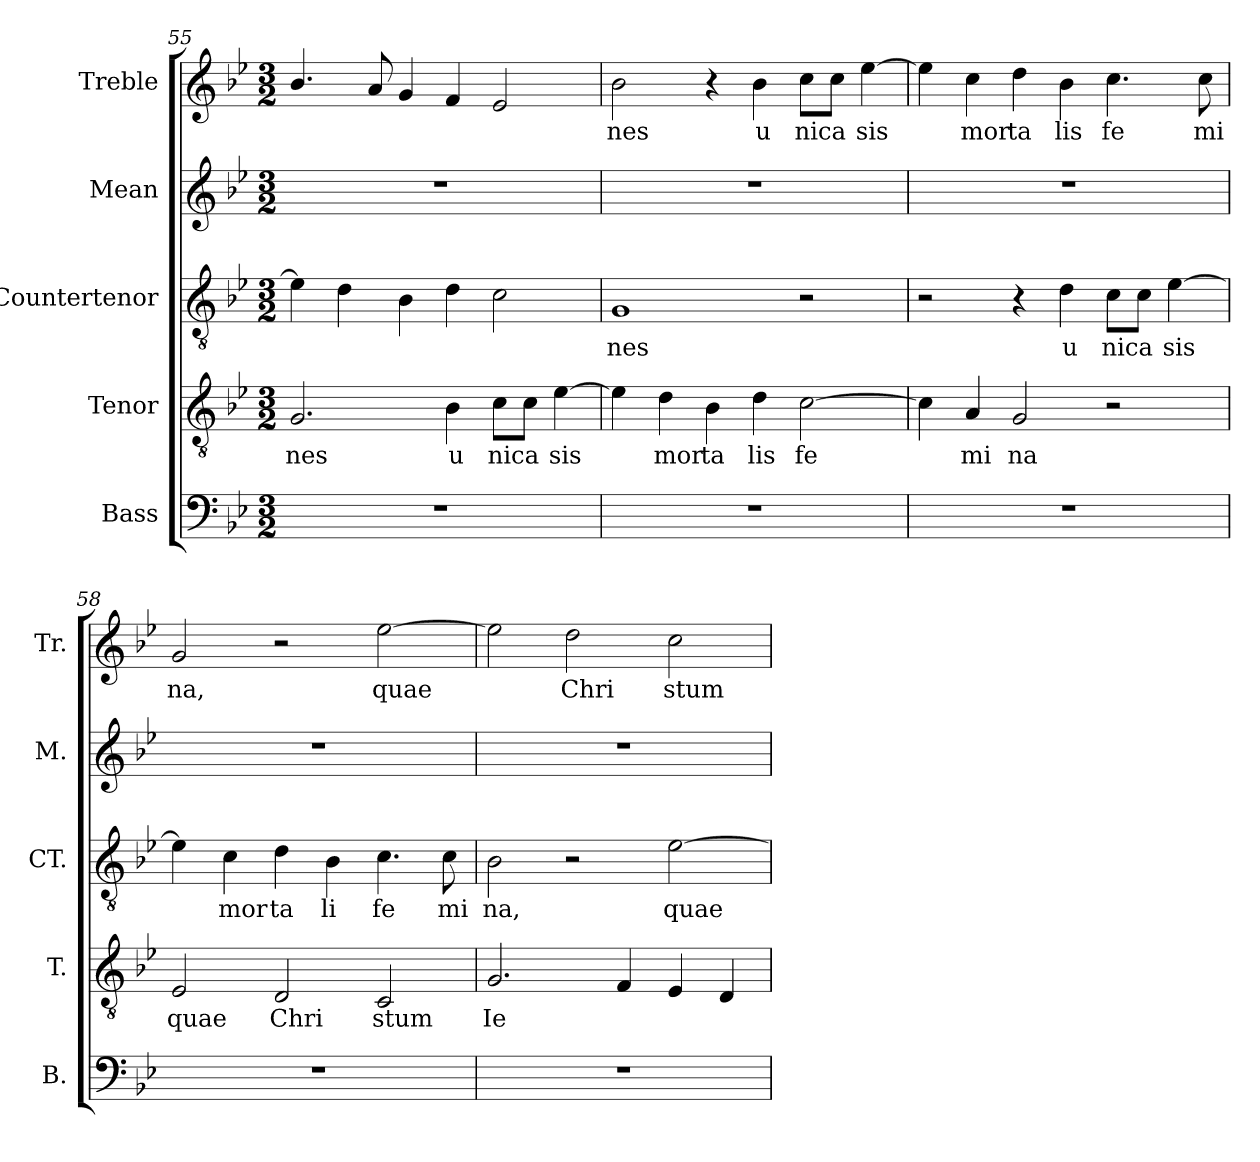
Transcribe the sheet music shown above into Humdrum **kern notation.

**kern	**kern	**text	**kern	**text	**kern	**kern	**text
*part5	*part4	*part4	*part3	*part3	*part2	*part1	*part1
*staff5	*staff4	*staff4	*staff3	*staff3	*staff2	*staff1	*staff1
*I"Bass	*I"Tenor	*	*I"Countertenor	*	*I"Mean	*I"Treble	*
*I'B.	*I'T.	*	*I'CT.	*	*I'M.	*I'Tr.	*
!!LO:LB:g=z
*clefF4	*clefGv2	*	*clefGv2	*	*clefG2	*clefG2	*
*	*ITrd7c12	*	*ITrd7c12	*	*	*	*
*k[b-e-]	*k[b-e-]	*	*k[b-e-]	*	*k[b-e-]	*k[b-e-]	*
*g:	*g:	*	*g:	*	*g:	*g:	*
*M3/2	*M3/2	*	*M3/2	*	*M3/2	*M3/2	*
=55	=55	=55	=55	=55	=55	=55	=55
!LO:N:vis=1	!	!	!	!	!	!	!
!	!	!LO:LY:b:color=#000000	!	!	!LO:N:vis=1	!	!
1.r	2.GGi/	nes	4E-i\]	.	1.r	4.b-i/	.
.	.	.	4Di\	.	.	.	.
.	.	.	.	.	.	8ai/	.
.	.	.	4BB-i\	.	.	4gi/	.
!	!	!LO:LY:b:color=#000000	!	!	!	!	!
.	4BB-i\	u	4Di\	.	.	4fi/	.
!	!	!LO:LY:b:color=#000000	!	!	!	!	!
.	8Ci\L	nica	2Ci\	.	.	2e-i/	.
.	8Ci\J	.	.	.	.	.	.
!	!	!LO:LY:b:color=#000000	!	!	!	!	!
.	[>4E-i\	sis	.	.	.	.	.
=56	=56	=56	=56	=56	=56	=56	=56
!LO:N:vis=1	!	!	!	!	!	!	!
!	!	!	!	!LO:LY:b:color=#000000	!LO:N:vis=1	!	!
!	!	!	!	!	!	!	!LO:LY:b:color=#000000
1.r	4E-i\]	.	1GGi	nes	1.r	2b-i\	nes
!	!	!LO:LY:b:color=#000000	!	!	!	!	!
.	4Di\	mor	.	.	.	.	.
!	!	!LO:LY:b:color=#000000	!	!	!	!	!
.	4BB-i\	ta	.	.	.	4r	.
!	!	!LO:LY:b:color=#000000	!	!	!	!	!
!	!	!	!	!	!	!	!LO:LY:b:color=#000000
.	4Di\	lis	.	.	.	4b-i\	u
!	!	!LO:LY:b:color=#000000	!	!	!	!	!
!	!	!	!	!	!	!	!LO:LY:b:color=#000000
.	[>2Ci\	fe	2r	.	.	8cci\L	nica
.	.	.	.	.	.	8cci\J	.
!	!	!	!	!	!	!	!LO:LY:b:color=#000000
.	.	.	.	.	.	[>4ee-i\	sis
=57	=57	=57	=57	=57	=57	=57	=57
!LO:N:vis=1	!	!	!	!	!LO:N:vis=1	!	!
1.r	4Ci\]	.	2r	.	1.r	4ee-i\]	.
!	!	!LO:LY:b:color=#000000	!	!	!	!	!
!	!	!	!	!	!	!	!LO:LY:b:color=#000000
.	4AAi/	mi	.	.	.	4cci\	mor
!	!	!LO:LY:b:color=#000000	!	!	!	!	!
!	!	!	!	!	!	!	!LO:LY:b:color=#000000
.	2GGi/	na	4r	.	.	4ddi\	ta
!	!	!	!	!LO:LY:b:color=#000000	!	!	!
!	!	!	!	!	!	!	!LO:LY:b:color=#000000
.	.	.	4Di\	u	.	4b-i\	lis
!	!	!	!	!LO:LY:b:color=#000000	!	!	!
!	!	!	!	!	!	!	!LO:LY:b:color=#000000
.	2r	.	8Ci\L	nica	.	4.cci\	fe
.	.	.	8Ci\J	.	.	.	.
!	!	!	!	!LO:LY:b:color=#000000	!	!	!
.	.	.	[>4E-i\	sis	.	.	.
!	!	!	!	!	!	!	!LO:LY:b:color=#000000
.	.	.	.	.	.	8cci\	mi
=58	=58	=58	=58	=58	=58	=58	=58
!LO:N:vis=1	!	!	!	!	!	!	!
!	!	!LO:LY:b:color=#000000	!	!	!LO:N:vis=1	!	!
!	!	!	!	!	!	!	!LO:LY:b:color=#000000
1.r	2EE-i/	quae	4E-i\]	.	1.r	2gi/	na,
!	!	!	!	!LO:LY:b:color=#000000	!	!	!
.	.	.	4Ci\	mor	.	.	.
!	!	!LO:LY:b:color=#000000	!	!	!	!	!
!	!	!	!	!LO:LY:b:color=#000000	!	!	!
.	2DDi/	Chri	4Di\	ta	.	2r	.
!	!	!	!	!LO:LY:b:color=#000000	!	!	!
.	.	.	4BB-i\	li	.	.	.
!	!	!LO:LY:b:color=#000000	!	!	!	!	!
!	!	!	!	!LO:LY:b:color=#000000	!	!	!
!	!	!	!	!	!	!	!LO:LY:b:color=#000000
.	2CCi/	stum	4.Ci\	fe	.	[>2ee-i\	quae
!	!	!	!	!LO:LY:b:color=#000000	!	!	!
.	.	.	8Ci\	mi	.	.	.
=59	=59	=59	=59	=59	=59	=59	=59
!LO:N:vis=1	!	!	!	!	!	!	!
!	!	!LO:LY:b:color=#000000	!	!	!	!	!
!	!	!	!	!LO:LY:b:color=#000000	!LO:N:vis=1	!	!
1.r	2.GGi/	Ie	2BB-i\	na,	1.r	2ee-i\]	.
!	!	!	!	!	!	!	!LO:LY:b:color=#000000
.	.	.	2r	.	.	2ddi\	Chri
.	4FFi/	.	.	.	.	.	.
!	!	!	!	!LO:LY:b:color=#000000	!	!	!
!	!	!	!	!	!	!	!LO:LY:b:color=#000000
.	4EE-i/	.	[>2E-i\	quae	.	2cci\	stum
.	4DDi/	.	.	.	.	.	.
=	=	=	=	=	=	=	=
*-	*-	*-	*-	*-	*-	*-	*-
